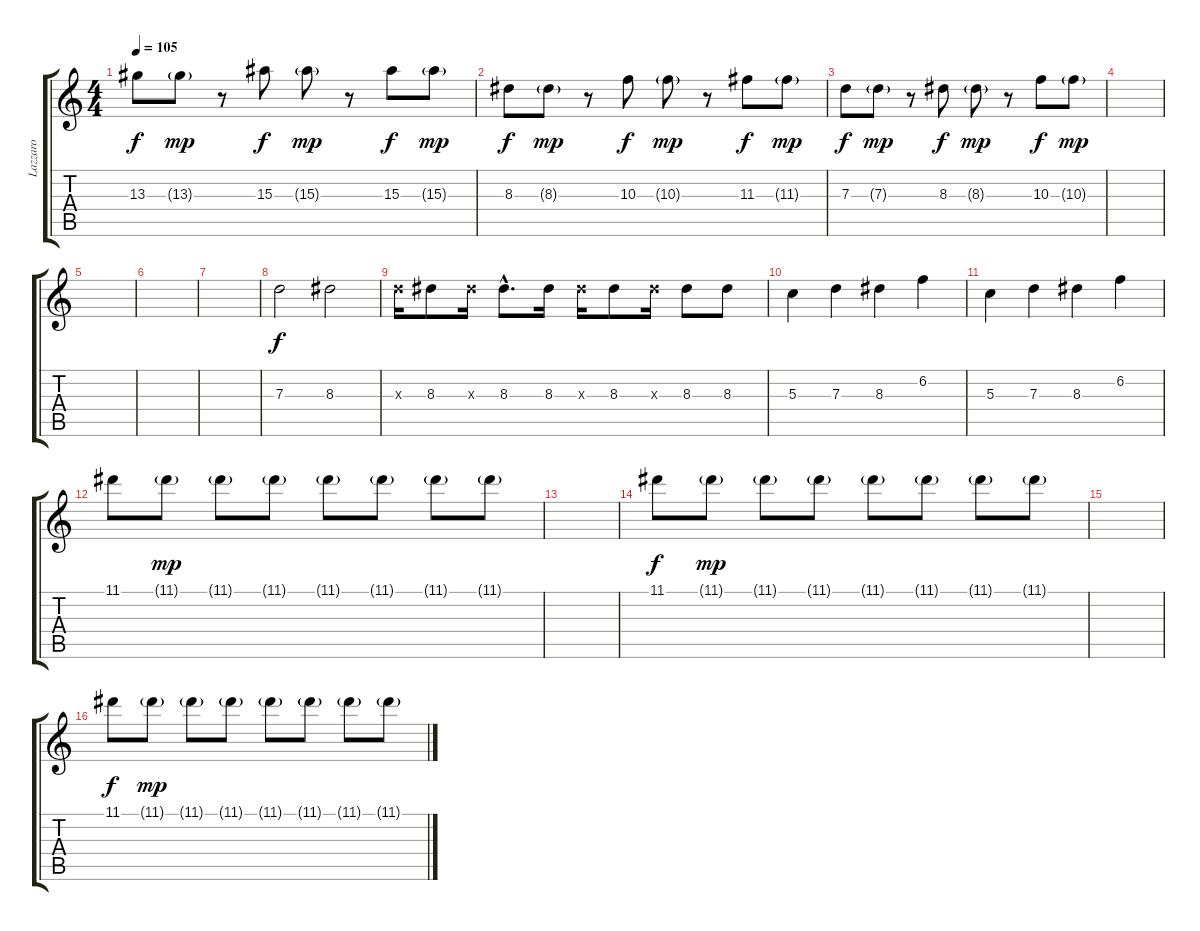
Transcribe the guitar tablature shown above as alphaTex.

\track ("Lazzaro" "Lazzaro") {instrument overdrivenguitar}
\staff {score tabs}
\tuning (E4 B3 G3 D3 A2 E2) {hide}
\ts (4 4)
\tempo 105
\clef g2
\ks c
13.3.8{dy f} 13.3{g}.8{dy mp} r.8 15.3.8{dy f} 15.3{g}.8{dy mp} r.8 15.3.8{dy f} 15.3{g}.8{dy mp} |
8.3.8{dy f} 8.3{g}.8{dy mp} r.8 10.3.8{dy f} 10.3{g}.8{dy mp} r.8 11.3.8{dy f} 11.3{g}.8{dy mp} |
7.3.8{dy f} 7.3{g}.8{dy mp} r.8 8.3.8{dy f} 8.3{g}.8{dy mp} r.8 10.3.8{dy f} 10.3{g}.8{dy mp} |
|
|
|
|
7.3.2{dy f instrument overdrivenguitar} 8.3.2 |
7.3{x}.16 8.3.8 8.3{x}.16 8.3{hac}.8{d} 8.3.16 8.3{x}.16 8.3.8 8.3{x}.16 8.3.8 8.3.8 |
5.3.4 7.3.4 8.3.4 6.2.4 |
5.3.4 7.3.4 8.3.4 6.2.4 |
11.1.8{instrument viola} 11.1{g}.8{dy mp} 11.1{g}.8 11.1{g}.8 11.1{g}.8 11.1{g}.8 11.1{g}.8 11.1{g}.8 |
|
11.1.8{dy f} 11.1{g}.8{dy mp} 11.1{g}.8 11.1{g}.8 11.1{g}.8 11.1{g}.8 11.1{g}.8 11.1{g}.8 |
|
11.1.8{dy f} 11.1{g}.8{dy mp} 11.1{g}.8 11.1{g}.8 11.1{g}.8 11.1{g}.8 11.1{g}.8 11.1{g}.8
